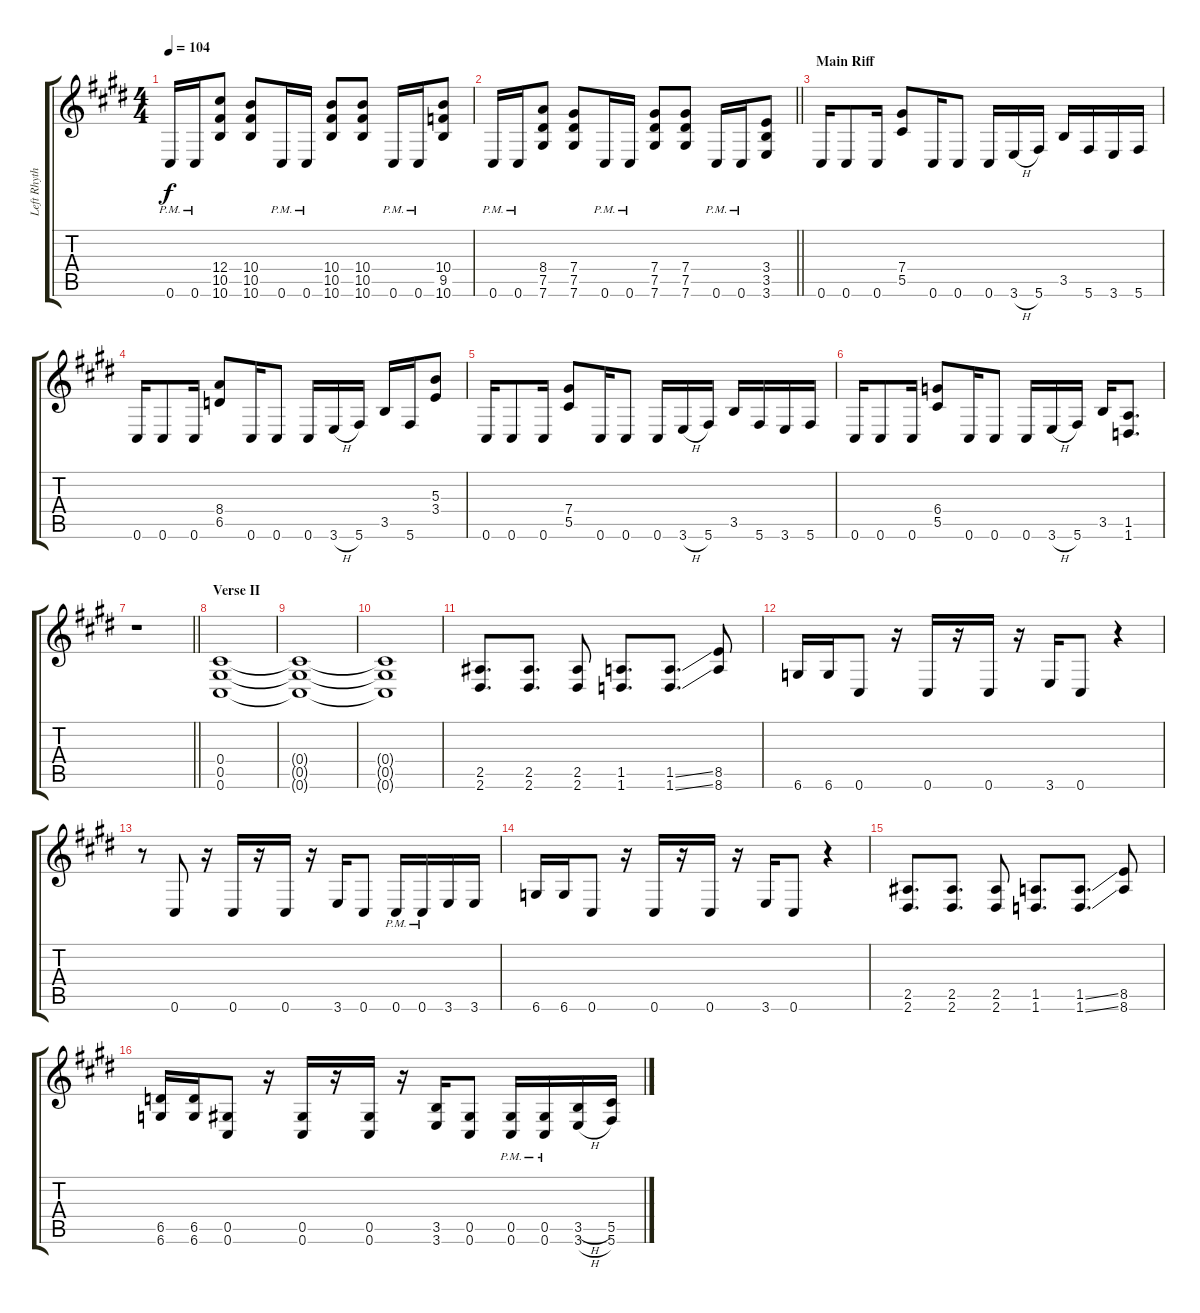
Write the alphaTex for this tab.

\track ("Left Rhythm Guitar" "Left Rhyth") {instrument overdrivenguitar}
\staff {score tabs}
\tuning (Eb4 Bb3 Gb3 Db3 Ab2 Db2) {hide}
\ts (4 4)
\tempo 104
\clef g2
\ks e
0.6{pm}.16{dy f} 0.6{pm}.16 (12.4 10.5 10.6).8 (10.4 10.5 10.6).8 0.6{pm}.16 0.6{pm}.16 (10.4 10.5 10.6).8 (10.4 10.5 10.6).8 0.6{pm}.16 0.6{pm}.16 (10.4 9.5 10.6).8 |
\barLineRight lightlight
0.6{pm}.16 0.6{pm}.16 (8.4 7.5 7.6).8 (7.4 7.5 7.6).8 0.6{pm}.16 0.6{pm}.16 (7.4 7.5 7.6).8 (7.4 7.5 7.6).8 0.6{pm}.16 0.6{pm}.16 (3.4 3.5 3.6).8 |
\section ("" "Main Riff")
0.6.16 0.6.8 0.6.16 (7.4 5.5).8 0.6.16 0.6.8 0.6.16 3.6{h}.16 5.6.16 3.5.16 5.6.16 3.6.16 5.6.16 |
0.6.16 0.6.8 0.6.16 (8.4 6.5).8 0.6.16 0.6.8 0.6.16 3.6{h}.16 5.6.16 3.5.16 5.6.16 (5.3 3.4).8 |
0.6.16 0.6.8 0.6.16 (7.4 5.5).8 0.6.16 0.6.8 0.6.16 3.6{h}.16 5.6.16 3.5.16 5.6.16 3.6.16 5.6.16 |
0.6.16 0.6.8 0.6.16 (6.4 5.5).8 0.6.16 0.6.8 0.6.16 3.6{h}.16 5.6.16 3.5.16 (1.5 1.6).8{d} |
\barLineRight lightlight
r.1 |
\section ("" "Verse II")
(0.4 0.5 0.6).1 |
(0.4{t} 0.5{t} 0.6{t}).1 |
(0.4{t} 0.5{t} 0.6{t}).1 |
(2.5 2.6).8{d} (2.5 2.6).8{d} (2.5 2.6).8 (1.5 1.6).8{d} (1.5{ss} 1.6{ss}).8{d} (8.5 8.6).8 |
6.6.16 6.6.16 0.6.8 r.16 0.6.16 r.16 0.6.16 r.16 3.6.16 0.6.8 r.4 |
r.8 0.6.8 r.16 0.6.16 r.16 0.6.16 r.16 3.6.16 0.6.8 0.6{pm}.16 0.6{pm}.16 3.6.16 3.6.16 |
6.6.16 6.6.16 0.6.8 r.16 0.6.16 r.16 0.6.16 r.16 3.6.16 0.6.8 r.4 |
(2.5 2.6).8{d} (2.5 2.6).8{d} (2.5 2.6).8 (1.5 1.6).8{d} (1.5{ss} 1.6{ss}).8{d} (8.5 8.6).8 |
(6.5 6.6).16 (6.5 6.6).16 (0.5 0.6).8 r.16 (0.5 0.6).16 r.16 (0.5 0.6).16 r.16 (3.5 3.6).16 (0.5 0.6).8 (0.5{pm} 0.6{pm}).16 (0.5{pm} 0.6{pm}).16 (3.5{h} 3.6{h}).16 (5.5 5.6).16
